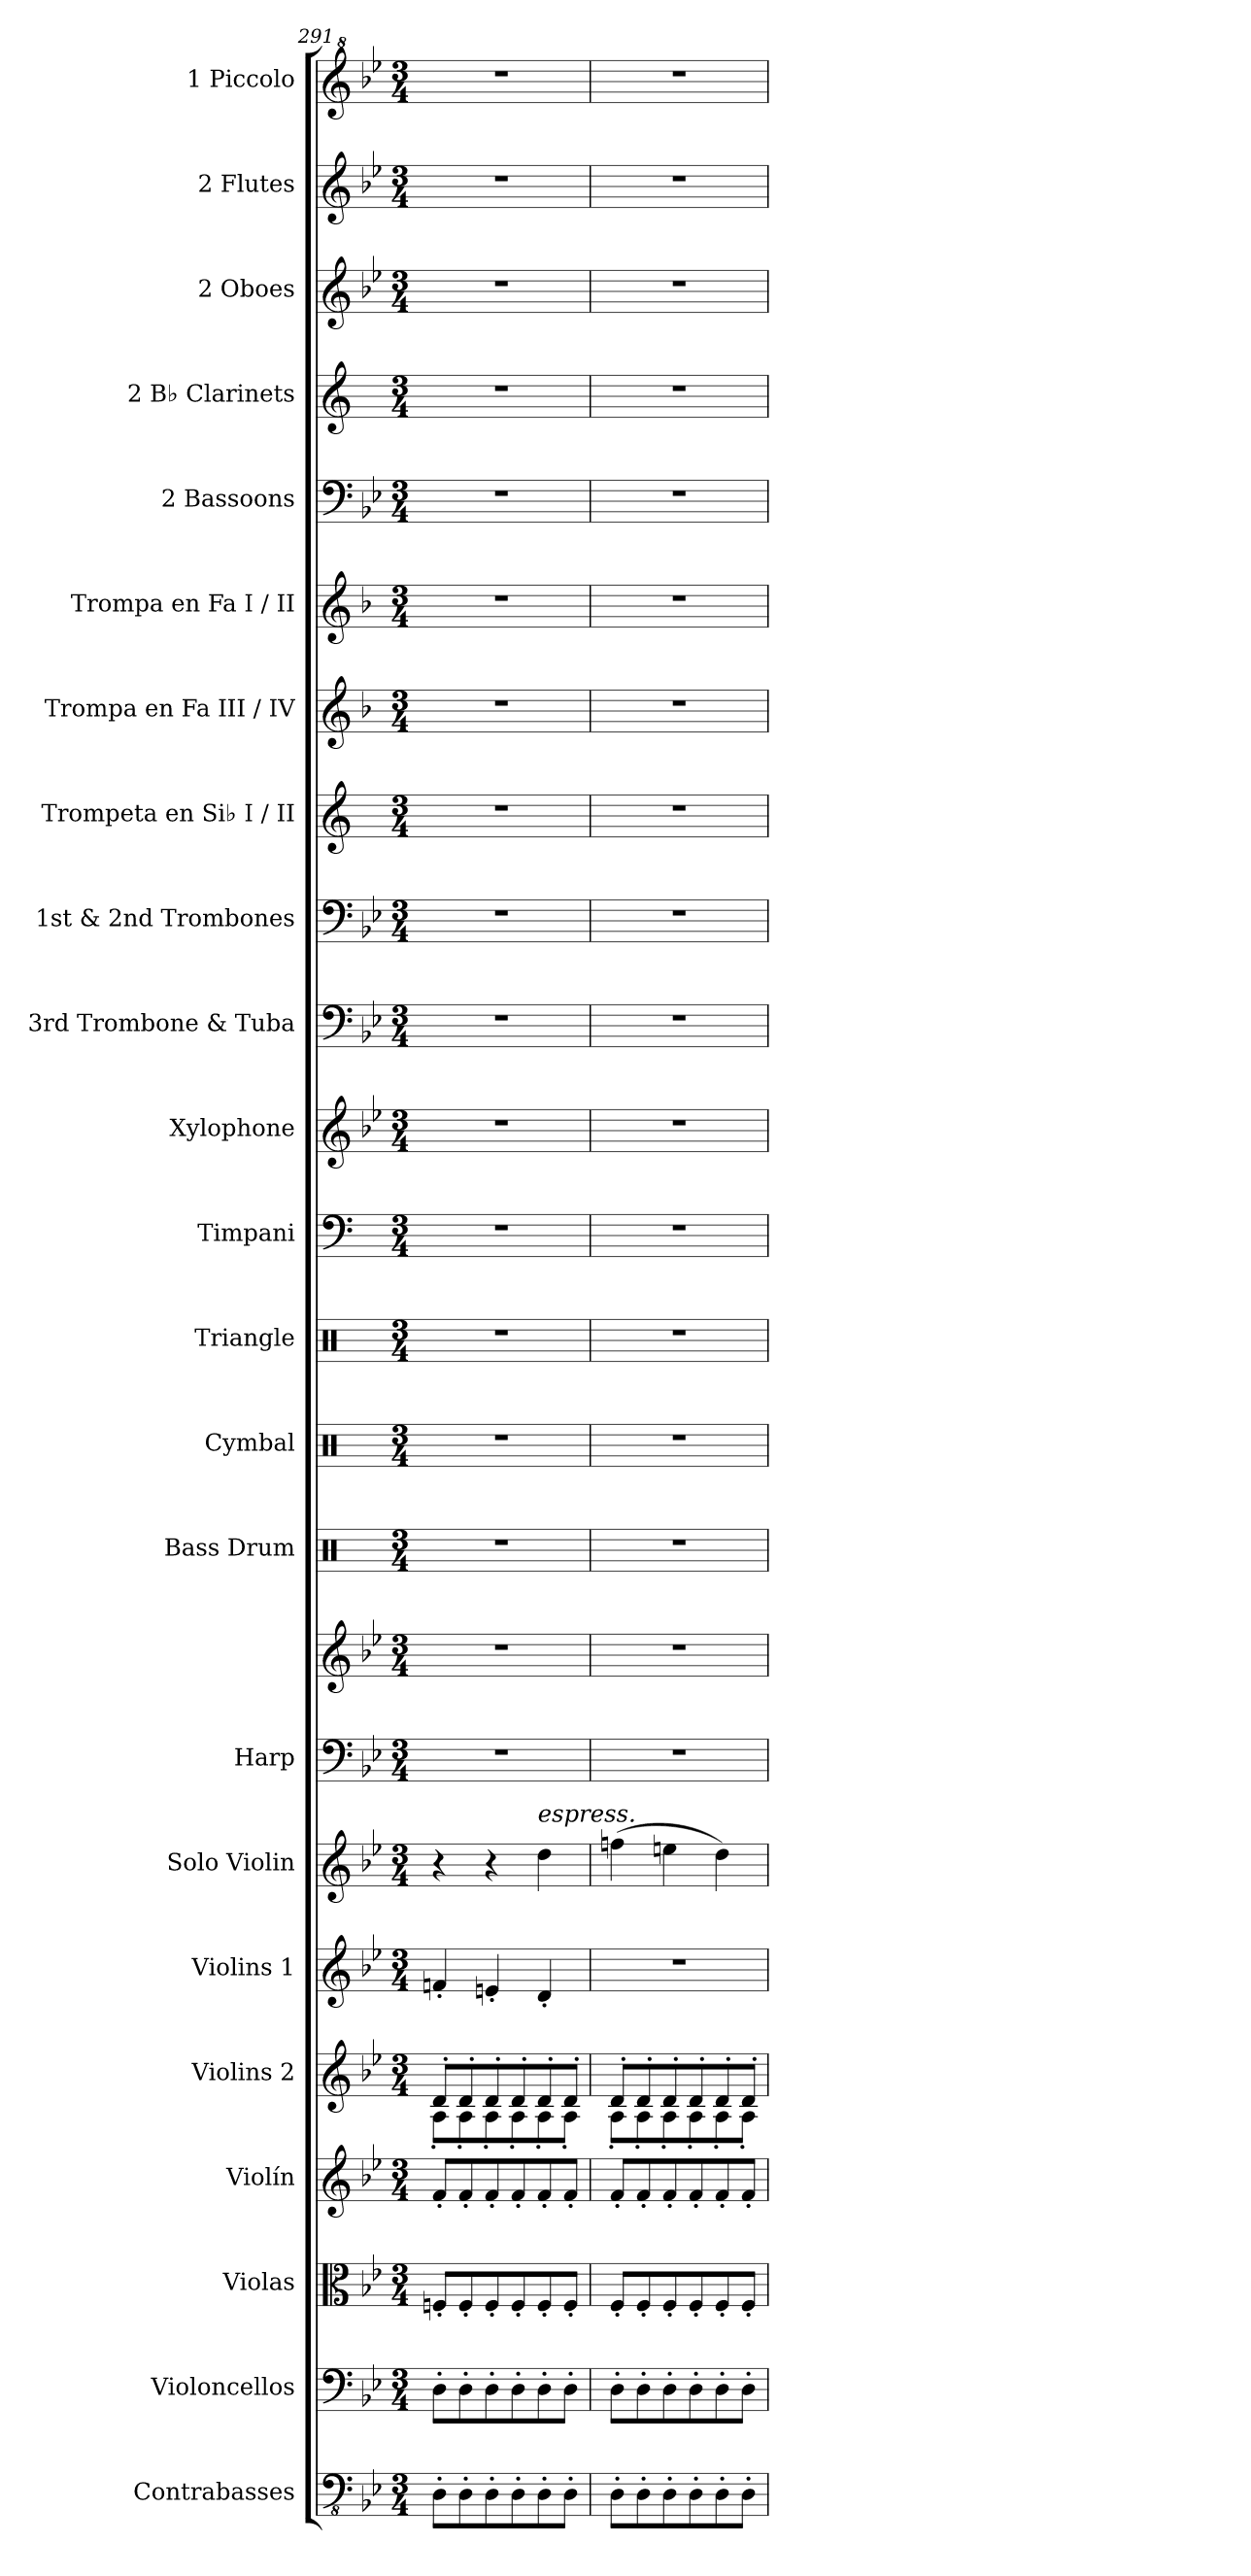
**kern	**kern	**kern	**kern	**kern	**kern	**kern	**kern	**kern	**kern	**kern	**kern	**kern	**kern	**kern	**kern	**kern	**kern	**kern	**kern	**kern	**kern	**kern	**kern
*part23	*part22	*part21	*part20	*part19	*part18	*part17	*part16	*part16	*part15	*part14	*part13	*part12	*part11	*part10	*part9	*part8	*part7	*part6	*part5	*part4	*part3	*part2	*part1
*staff24	*staff23	*staff22	*staff21	*staff20	*staff19	*staff18	*staff17	*staff16	*staff15	*staff14	*staff13	*staff12	*staff11	*staff10	*staff9	*staff8	*staff7	*staff6	*staff5	*staff4	*staff3	*staff2	*staff1
*I"Contrabasses	*I"Violoncellos	*I"Violas	*I"Violín	*I"Violins 2	*I"Violins 1	*I"Solo Violin	*I"Harp	*	*I"Bass Drum	*I"Cymbal	*I"Triangle	*I"Timpani	*I"Xylophone	*I"3rd Trombone     &amp; Tuba	*I"1st &amp; 2nd Trombones	*I"Trompeta en Si♭  I / II	*I"Trompa en Fa   III / IV	*I"Trompa en Fa I / II	*I"2 Bassoons	*I"2 B♭ Clarinets	*I"2 Oboes	*I"2 Flutes	*I"1 Piccolo
*I'Cbs.	*I'Vlcs.	*I'Vlas.	*I'Vln.	*I'Vlns. 2	*I'Vlns. 1	*I'S. Vln.	*I'Hrp.	*	*I'B. Dr.	*I'Cym.	*I'Trgl.	*I'Timp.	*I'Xyl.	*I'3rd Trb. &amp; Tba.	*I'1st &amp; 2nd    Trbs.	*I'Tpt. Si♭  I / II	*I'Trmp. Fa   III / IV	*I'Trmp. Fa I / II	*I'2 Bsns.	*I'2 B♭ Cls.	*I'2 Obs.	*I'2 Fls.	*I'1 Picc.
*clefFv4	*clefF4	*clefC3	*clefG2	*clefG2	*clefG2	*clefG2	*clefF4	*clefG2	*clefX	*clefX	*clefX	*clefF4	*clefG2	*clefF4	*clefF4	*clefG2	*clefG2	*clefG2	*clefF4	*clefG2	*clefG2	*clefG2	*clefG^2
*	*	*	*	*	*	*	*	*	*	*	*	*	*ITrd-7c-12	*	*	*ITrd1c2	*ITrd4c7	*ITrd4c7	*	*ITrd1c2	*	*	*ITrd-7c-12
*k[b-e-]	*k[b-e-]	*k[b-e-]	*k[b-e-]	*k[b-e-]	*k[b-e-]	*k[b-e-]	*k[b-e-]	*k[b-e-]	*k[]	*k[]	*k[]	*k[]	*k[b-e-]	*k[b-e-]	*k[b-e-]	*k[b-e-]	*k[b-e-]	*k[b-e-]	*k[b-e-]	*k[b-e-]	*k[b-e-]	*k[b-e-]	*k[b-e-]
*M3/4	*M3/4	*M3/4	*M3/4	*M3/4	*M3/4	*M3/4	*M3/4	*M3/4	*M3/4	*M3/4	*M3/4	*M3/4	*M3/4	*M3/4	*M3/4	*M3/4	*M3/4	*M3/4	*M3/4	*M3/4	*M3/4	*M3/4	*M3/4
=291	=291	=291	=291	=291	=291	=291	=291	=291	=291	=291	=291	=291	=291	=291	=291	=291	=291	=291	=291	=291	=291	=291	=291
*	*	*	*	*^	*	*	*	*	*	*	*	*	*	*	*	*	*	*	*	*	*	*	*
8DD'\L	8D'\L	8Fn'/L	8f'/L	8d'/L	8A'\L	4fn'/	4r	2.r	2.r	2.r	2.r	2.r	2.r	2.r	2.r	2.r	2.r	2.r	2.r	2.r	2.r	2.r	2.r	2.r
8DD'\	8D'\	8F'/	8f'/	8d'/	8A'\	.	.	.	.	.	.	.	.	.	.	.	.	.	.	.	.	.	.	.
8DD'\	8D'\	8F'/	8f'/	8d'/	8A'\	4en'/	4r	.	.	.	.	.	.	.	.	.	.	.	.	.	.	.	.	.
8DD'\	8D'\	8F'/	8f'/	8d'/	8A'\	.	.	.	.	.	.	.	.	.	.	.	.	.	.	.	.	.	.	.
!	!	!	!	!	!	!	!LO:TX:a:i:t=espress.	!	!	!	!	!	!	!	!	!	!	!	!	!	!	!	!	!
8DD'\	8D'\	8F'/	8f'/	8d'/	8A'\	4d'/	4dd\	.	.	.	.	.	.	.	.	.	.	.	.	.	.	.	.	.
8DD'\J	8D'\J	8F'/J	8f'/J	8d'/J	8A'\J	.	.	.	.	.	.	.	.	.	.	.	.	.	.	.	.	.	.	.
=292	=292	=292	=292	=292	=292	=292	=292	=292	=292	=292	=292	=292	=292	=292	=292	=292	=292	=292	=292	=292	=292	=292	=292	=292
8DD'\L	8D'\L	8F'/L	8f'/L	8d'/L	8A'\L	2.r	(>4ffn\	2.r	2.r	2.r	2.r	2.r	2.r	2.r	2.r	2.r	2.r	2.r	2.r	2.r	2.r	2.r	2.r	2.r
8DD'\	8D'\	8F'/	8f'/	8d'/	8A'\	.	.	.	.	.	.	.	.	.	.	.	.	.	.	.	.	.	.	.
8DD'\	8D'\	8F'/	8f'/	8d'/	8A'\	.	4een\	.	.	.	.	.	.	.	.	.	.	.	.	.	.	.	.	.
8DD'\	8D'\	8F'/	8f'/	8d'/	8A'\	.	.	.	.	.	.	.	.	.	.	.	.	.	.	.	.	.	.	.
8DD'\	8D'\	8F'/	8f'/	8d'/	8A'\	.	4dd\)	.	.	.	.	.	.	.	.	.	.	.	.	.	.	.	.	.
8DD'\J	8D'\J	8F'/J	8f'/J	8d'/J	8A'\J	.	.	.	.	.	.	.	.	.	.	.	.	.	.	.	.	.	.	.
*	*	*	*	*v	*v	*	*	*	*	*	*	*	*	*	*	*	*	*	*	*	*	*	*	*
=	=	=	=	=	=	=	=	=	=	=	=	=	=	=	=	=	=	=	=	=	=	=	=
*-	*-	*-	*-	*-	*-	*-	*-	*-	*-	*-	*-	*-	*-	*-	*-	*-	*-	*-	*-	*-	*-	*-	*-
